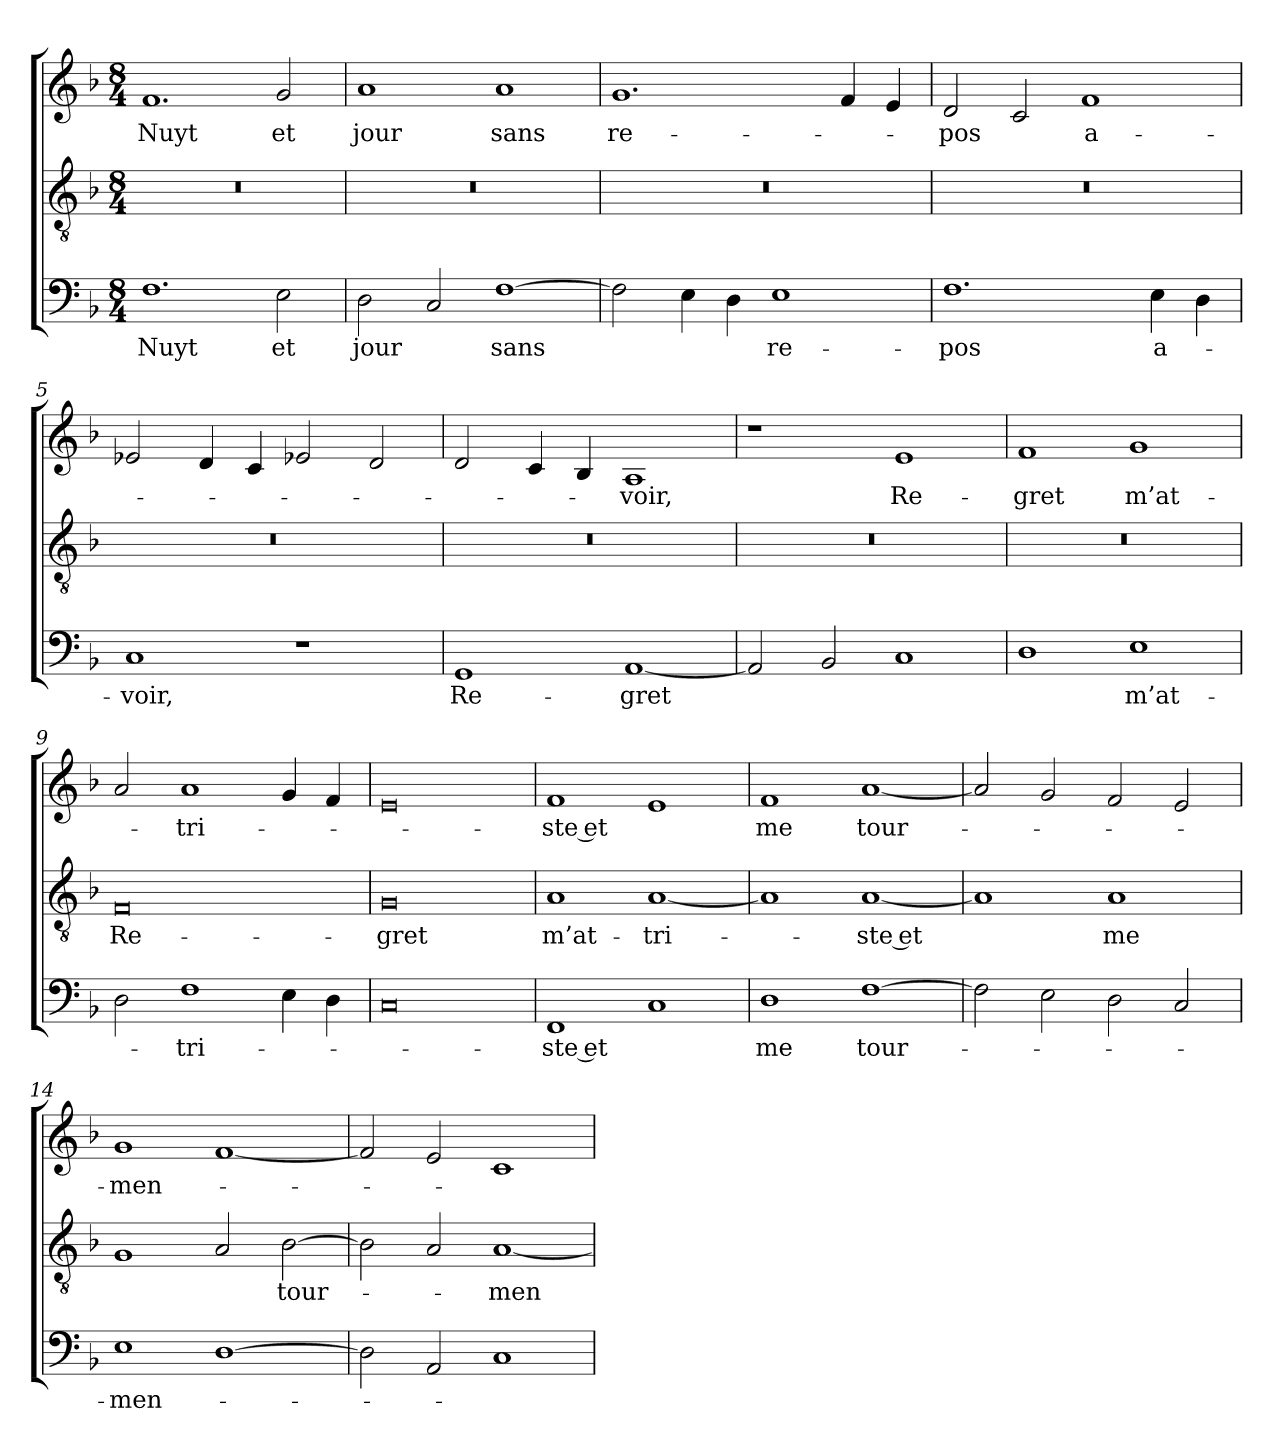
**kern	**text	**kern	**text	**kern	**text
*part3	*part3	*part2	*part2	*part1	*part1
*staff3	*staff3	*staff2	*staff2	*staff1	*staff1
*clefF4	*	*clefGv2	*	*clefG2	*
*	*	*ITrd7c12	*	*	*
*k[b-]	*	*k[b-]	*	*k[b-]	*
*M8/4	*	*M8/4	*	*M8/4	*
=1	=1	=1	=1	=1	=1
1.F	Nuyt	0r	.	1.f	Nuyt
2E	et	.	.	2g	et
=2	=2	=2	=2	=2	=2
2D	jour	0r	.	1a	jour
2C	.	.	.	.	.
[1F	sans	.	.	1a	sans
=3	=3	=3	=3	=3	=3
2F]	.	0r	.	1.g	re-
4E	.	.	.	.	.
4D	.	.	.	.	.
1E	re-	.	.	.	.
.	.	.	.	4f	.
.	.	.	.	4e	.
=4	=4	=4	=4	=4	=4
1.F	-pos	0r	.	2d	-pos
.	.	.	.	2c	.
.	.	.	.	1f	a-
4E	a-	.	.	.	.
4D	.	.	.	.	.
=5	=5	=5	=5	=5	=5
1C	-voir,	0r	.	2e-X	.
.	.	.	.	4d	.
.	.	.	.	4c	.
1r	.	.	.	2e-X	.
.	.	.	.	2d	.
!!LO:LB:g=z
=6	=6	=6	=6	=6	=6
1GG	Re-	0r	.	2d	.
.	.	.	.	4c	.
.	.	.	.	4B-	.
[1AA	-gret	.	.	1A	-voir,
=7	=7	=7	=7	=7	=7
2AA]	.	0r	.	1r	.
2BB-	.	.	.	.	.
1C	.	.	.	1e	Re-
=8	=8	=8	=8	=8	=8
1D	.	0r	.	1f	-gret
1E	m’at-	.	.	1g	m’at-
=9	=9	=9	=9	=9	=9
2D	.	0FF	Re-	2a	.
1F	-tri-	.	.	1a	-tri-
4E	.	.	.	4g	.
4D	.	.	.	4f	.
=10	=10	=10	=10	=10	=10
0C	.	0GG	-gret	0e	.
=11	=11	=11	=11	=11	=11
1FF	-ste et	1AA	m’at-	1f	-ste et
1C	.	[1AA	-tri-	1e	.
!!LO:LB:g=z
=12	=12	=12	=12	=12	=12
1D	me	1AA]	.	1f	me
[1F	tour-	[1AA	-ste et	[1a	tour-
=13	=13	=13	=13	=13	=13
2F]	.	1AA]	.	2a]	.
2E	.	.	.	2g	.
2D	.	1AA	me	2f	.
2C	.	.	.	2e	.
=14	=14	=14	=14	=14	=14
1E	-men-	1GG	.	1g	-men-
[1D	.	2AA	.	[1f	.
.	.	[2BB-	tour-	.	.
=15	=15	=15	=15	=15	=15
2D]	.	2BB-]	.	2f]	.
2AA	.	2AA	.	2e	.
1C	.	[1AA	-men-	1c	.
=	=	=	=	=	=
*-	*-	*-	*-	*-	*-
